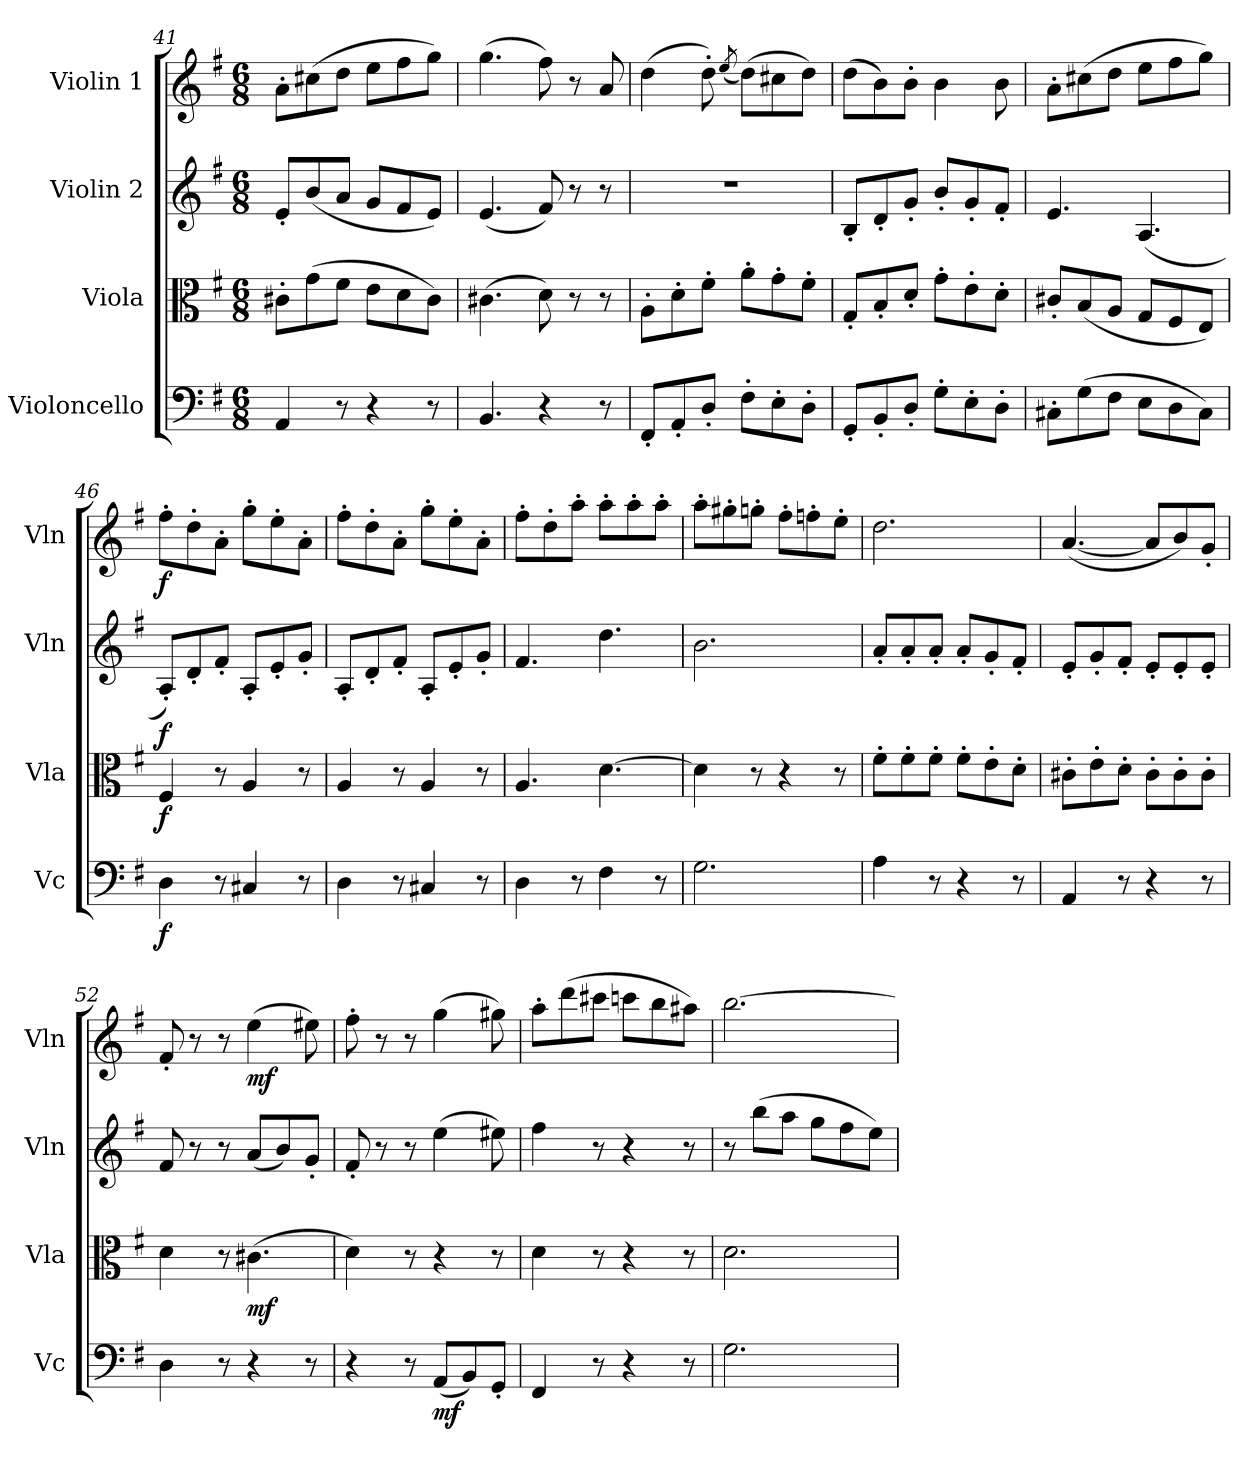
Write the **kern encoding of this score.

**kern	**dynam	**kern	**dynam	**kern	**dynam	**kern	**dynam
*part4	*part4	*part3	*part3	*part2	*part2	*part1	*part1
*staff4	*staff4	*staff3	*staff3	*staff2	*staff2	*staff1	*staff1
*I"Violoncello	*	*I"Viola	*	*I"Violin 2	*	*I"Violin 1	*
*I'Vc	*	*I'Vla	*	*I'Vln	*	*I'Vln	*
*clefF4	*	*clefC3	*	*clefG2	*	*clefG2	*
*k[f#]	*	*k[f#]	*	*k[f#]	*	*k[f#]	*
*M6/8	*	*M6/8	*	*M6/8	*	*M6/8	*
=41	=41	=41	=41	=41	=41	=41	=41
4AA/	.	8c#X'\L	.	8e'/L	.	8a'\L	.
.	.	(8g\	.	(8b/	.	(8cc#X\	.
8r	.	8f#\J	.	8a/J	.	8dd\J	.
4r	.	8e\L	.	8g/L	.	8ee\L	.
.	.	8d\	.	8f#/	.	8ff#\	.
8r	.	8c#\J)	.	8e/J)	.	8gg\J)	.
=42	=42	=42	=42	=42	=42	=42	=42
4.BB/	.	(4.c#X\	.	(4.e/	.	(4.gg\	.
4r	.	8d\)	.	8f#/)	.	8ff#\)	.
.	.	8r	.	8r	.	8r	.
8r	.	8r	.	8r	.	8a/	.
=43	=43	=43	=43	=43	=43	=43	=43
8FF#'/L	.	8A'\L	.	2.r	.	(4dd\	.
8AA'/	.	8d'\	.	.	.	.	.
8D'/J	.	8f#'\J	.	.	.	8dd'\)	.
.	.	.	.	.	.	(8qee/	.
8F#'\L	.	8a'\L	.	.	.	(8dd\L)	.
8E'\	.	8g'\	.	.	.	8cc#X\	.
8D'\J	.	8f#'\J	.	.	.	8dd\J)	.
=44	=44	=44	=44	=44	=44	=44	=44
8GG'/L	.	8G'/L	.	8B'/L	.	(8dd\L	.
8BB'/	.	8B'/	.	8d'/	.	8b\)	.
8D'/J	.	8d'/J	.	8g'/J	.	8b'\J	.
8G'\L	.	8g'\L	.	8b'/L	.	4b\	.
8E'\	.	8e'\	.	8g'/	.	.	.
8D'\J	.	8d'\J	.	8f#'/J	.	8b\	.
!!LO:LB:g=z
=45	=45	=45	=45	=45	=45	=45	=45
8C#X'\L	.	8c#X'/L	.	4.e/	.	8a'\L	.
(8G\	.	(8B/	.	.	.	(8cc#X\	.
8F#\J	.	8A/J	.	.	.	8dd\J	.
8E\L	.	8G/L	.	(4.A/	.	8ee\L	.
8D\	.	8F#/	.	.	.	8ff#\	.
8C#\J)	.	8E/J)	.	.	.	8gg\J)	.
!!LO:PB:g=z
=46	=46	=46	=46	=46	=46	=46	=46
!	!LO:DY:b	!	!LO:DY:b	!	!LO:DY:b	!	!LO:DY:b
4D\	f	4F#/	f	8A'/L)	f	8ff#'\L	f
.	.	.	.	8d'/	.	8dd'\	.
8r	.	8r	.	8f#'/J	.	8a'\J	.
4C#X/	.	4A/	.	8A'/L	.	8gg'\L	.
.	.	.	.	8e'/	.	8ee'\	.
8r	.	8r	.	8g'/J	.	8a'\J	.
=47	=47	=47	=47	=47	=47	=47	=47
4D\	.	4A/	.	8A'/L	.	8ff#'\L	.
.	.	.	.	8d'/	.	8dd'\	.
8r	.	8r	.	8f#'/J	.	8a'\J	.
4C#X/	.	4A/	.	8A'/L	.	8gg'\L	.
.	.	.	.	8e'/	.	8ee'\	.
8r	.	8r	.	8g'/J	.	8a'\J	.
=48	=48	=48	=48	=48	=48	=48	=48
4D\	.	4.A/	.	4.f#/	.	8ff#'\L	.
.	.	.	.	.	.	8dd'\	.
8r	.	.	.	.	.	8aa'\J	.
4F#\	.	[4.d\	.	4.dd\	.	8aa'\L	.
.	.	.	.	.	.	8aa'\	.
8r	.	.	.	.	.	8aa'\J	.
=49	=49	=49	=49	=49	=49	=49	=49
2.G\	.	4d\]	.	2.b\	.	8aa'\L	.
.	.	.	.	.	.	8gg#X'\	.
.	.	8r	.	.	.	8ggn'\J	.
.	.	4r	.	.	.	8ff#'\L	.
.	.	.	.	.	.	8ffn'\	.
.	.	8r	.	.	.	8ee'\J	.
=50	=50	=50	=50	=50	=50	=50	=50
4A\	.	8f#'\L	.	8a'/L	.	2.dd\	.
.	.	8f#'\	.	8a'/	.	.	.
8r	.	8f#'\J	.	8a'/J	.	.	.
4r	.	8f#'\L	.	8a'/L	.	.	.
.	.	8e'\	.	8g'/	.	.	.
8r	.	8d'\J	.	8f#'/J	.	.	.
!!LO:LB:g=z
=51	=51	=51	=51	=51	=51	=51	=51
4AA/	.	8c#X'\L	.	8e'/L	.	([4.a/	.
.	.	8e'\	.	8g'/	.	.	.
8r	.	8d'\J	.	8f#'/J	.	.	.
4r	.	8c#'\L	.	8e'/L	.	8a/L]	.
.	.	8c#'\	.	8e'/	.	8b/)	.
8r	.	8c#'\J	.	8e'/J	.	8g'/J	.
=52	=52	=52	=52	=52	=52	=52	=52
4D\	.	4d\	.	8f#/	.	8f#'/	.
.	.	.	.	8r	.	8r	.
8r	.	8r	.	8r	.	8r	.
!	!	!	!LO:DY:b	!	!LO:DY:b	!	!
!	!	!	!	!	!LO:DY:n=1:b	!	!
!	!	!	!	!	!LO:DY:n=2:b	!	!LO:DY:b
4r	.	(4.c#X\	mf	(8a/L	other-dynamics mf other-dynamics	(4ee\	mf
.	.	.	.	8b/)	.	.	.
8r	.	.	.	8g'/J	.	8ee#X\)	.
=53	=53	=53	=53	=53	=53	=53	=53
4r	.	4d\)	.	8f#'/	.	8ff#'\	.
.	.	.	.	8r	.	8r	.
8r	.	8r	.	8r	.	8r	.
!	!LO:DY:b	!	!	!	!	!	!
(8AA/L	mf	4r	.	(4ee\	.	(4gg\	.
8BB/)	.	.	.	.	.	.	.
8GG'/J	.	8r	.	8ee#X\)	.	8gg#X\)	.
=54	=54	=54	=54	=54	=54	=54	=54
4FF#/	.	4d\	.	4ff#\	.	8aa'\L	.
.	.	.	.	.	.	(8ddd\	.
8r	.	8r	.	8r	.	8ccc#X\J	.
4r	.	4r	.	4r	.	8cccn\L	.
.	.	.	.	.	.	8bb\	.
8r	.	8r	.	8r	.	8aa#X\J)	.
!!LO:LB:g=z
=55	=55	=55	=55	=55	=55	=55	=55
2.G\	.	2.d\	.	8r	.	[2.bb\	.
.	.	.	.	(8bb\L	.	.	.
.	.	.	.	8aa\J	.	.	.
.	.	.	.	8gg\L	.	.	.
.	.	.	.	8ff#\	.	.	.
.	.	.	.	8ee\J)	.	.	.
=	=	=	=	=	=	=	=
*-	*-	*-	*-	*-	*-	*-	*-
